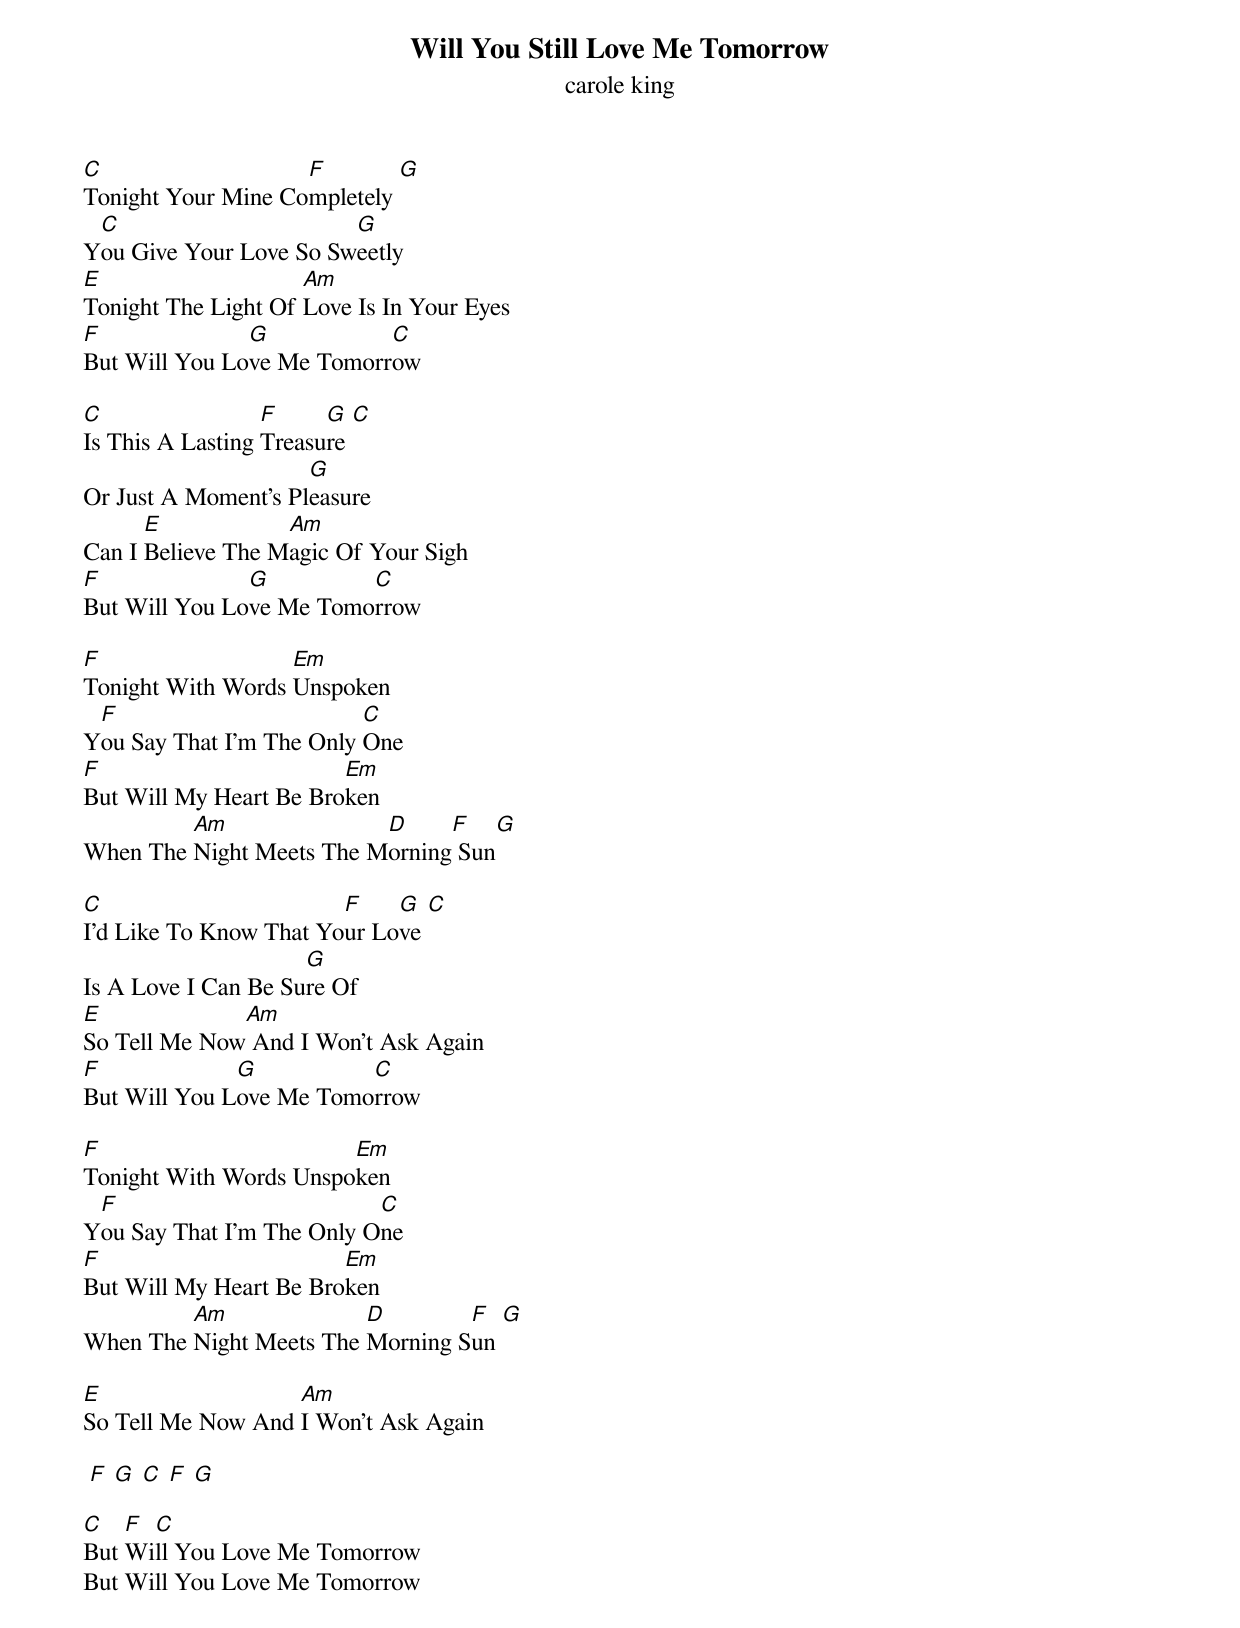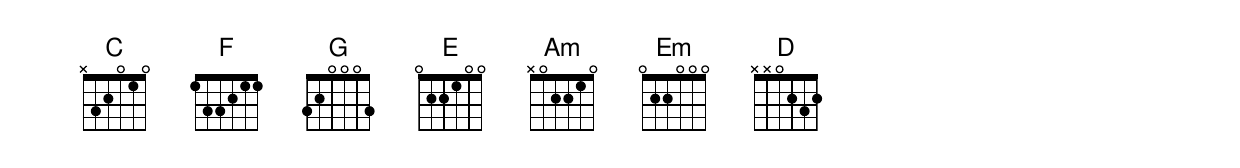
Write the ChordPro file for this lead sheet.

{title: Will You Still Love Me Tomorrow}
{subtitle: carole king}

[C]Tonight Your Mine Co[F]mpletely [G]
Y[C]ou Give Your Love So Sw[G]eetly
[E]Tonight The Light Of [Am]Love Is In Your Eyes
[F]But Will You Lo[G]ve Me Tomorr[C]ow

[C]Is This A Lasting [F]Treasu[G]re [C]
Or Just A Moment’s Pl[G]easure
Can I [E]Believe The M[Am]agic Of Your Sigh
[F]But Will You Lo[G]ve Me Tomo[C]rrow

[F]Tonight With Words [Em]Unspoken
Y[F]ou Say That I’m The Only [C]One
[F]But Will My Heart Be Bro[Em]ken
When The [Am]Night Meets The M[D]orning[F] Sun[G]

[C]I’d Like To Know That Yo[F]ur Lo[G]ve [C]
Is A Love I Can Be Su[G]re Of
[E]So Tell Me Now[Am] And I Won’t Ask Again
[F]But Will You L[G]ove Me Tomo[C]rrow

[F]Tonight With Words Unspo[Em]ken
Y[F]ou Say That I’m The Only O[C]ne
[F]But Will My Heart Be Bro[Em]ken
When The [Am]Night Meets The [D]Morning S[F]un [G]

[E]So Tell Me Now And [Am]I Won’t Ask Again

 [F] [G] [C] [F] [G]

[C]But [F]Wi[C]ll You Love Me Tomorrow
But Will You Love Me Tomorrow
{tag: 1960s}
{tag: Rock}
